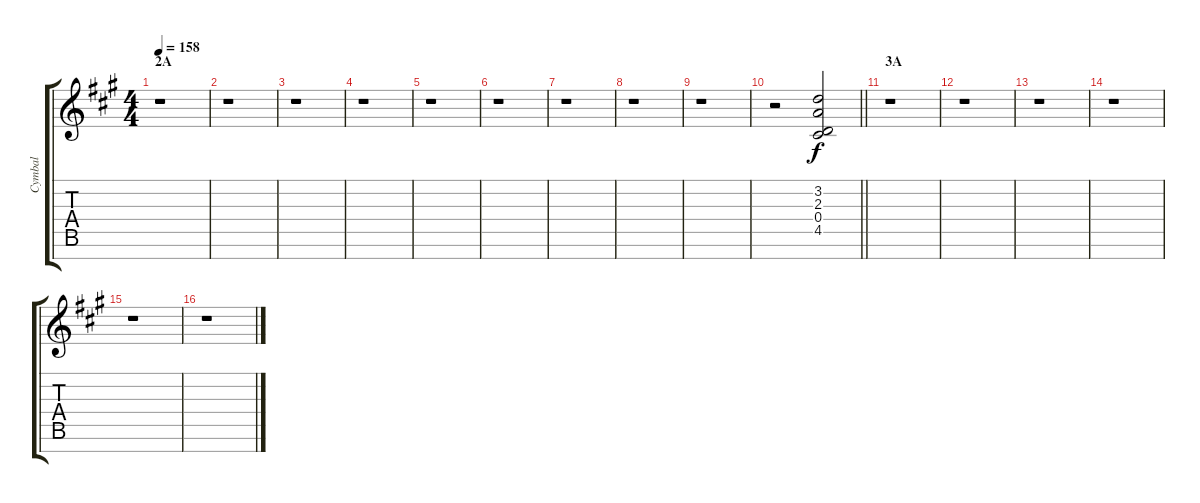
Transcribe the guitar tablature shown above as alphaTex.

\track ("Cymbal" "Cymbal") {instrument reversecymbal}
\staff {score tabs}
\tuning (E5 B4 G4 D4 A3 E3 B2) {hide}
\ts (4 4)
\section ("" "2A")
\tempo 158
\clef g2
\ks a
r.1{dy f} |
r.1 |
r.1 |
r.1 |
r.1 |
r.1 |
r.1 |
r.1 |
r.1 |
\barLineRight lightlight
r.2 (3.2 2.3 0.4 4.5).2 |
\section ("" "3A")
r.1 |
r.1 |
r.1 |
r.1 |
r.1 |
r.1
